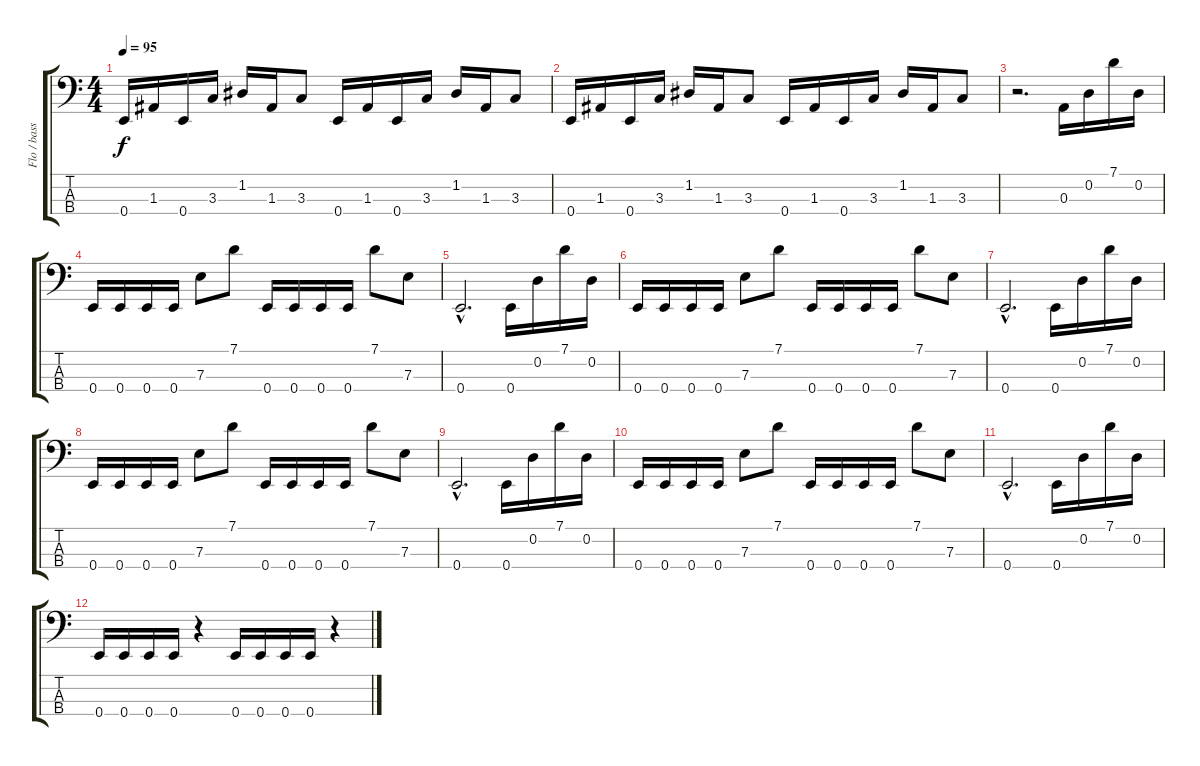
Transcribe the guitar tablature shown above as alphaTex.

\track ("Flo / bass" "Flo / bass") {instrument electricbassfinger}
\staff {score tabs}
\tuning (G2 D2 A1 E1) {hide}
\ts (4 4)
\tempo 95
\clef f4
\ks c
0.4.16{dy f} 1.3.16 0.4.16 3.3.16 1.2.16 1.3.16 3.3.8 0.4.16 1.3.16 0.4.16 3.3.16 1.2.16 1.3.16 3.3.8 |
0.4.16 1.3.16 0.4.16 3.3.16 1.2.16 1.3.16 3.3.8 0.4.16 1.3.16 0.4.16 3.3.16 1.2.16 1.3.16 3.3.8 |
r.2{d} 0.3.16 0.2.16 7.1.16 0.2.16 |
0.4.16{volume 16} 0.4.16 0.4.16 0.4.16 7.3.8 7.1.8 0.4.16 0.4.16 0.4.16 0.4.16 7.1.8 7.3.8 |
0.4{hac}.2{d} 0.4.16 0.2.16 7.1.16 0.2.16 |
0.4.16{volume 16} 0.4.16 0.4.16 0.4.16 7.3.8 7.1.8 0.4.16 0.4.16 0.4.16 0.4.16 7.1.8 7.3.8 |
0.4{hac}.2{d} 0.4.16 0.2.16 7.1.16 0.2.16 |
0.4.16{volume 16} 0.4.16 0.4.16 0.4.16 7.3.8 7.1.8 0.4.16 0.4.16 0.4.16 0.4.16 7.1.8 7.3.8 |
0.4{hac}.2{d} 0.4.16 0.2.16 7.1.16 0.2.16 |
0.4.16{volume 16} 0.4.16 0.4.16 0.4.16 7.3.8 7.1.8 0.4.16 0.4.16 0.4.16 0.4.16 7.1.8 7.3.8 |
0.4{hac}.2{d} 0.4.16 0.2.16 7.1.16 0.2.16 |
0.4.16{volume 16 instrument slapbass1} 0.4.16 0.4.16 0.4.16 r.4 0.4.16 0.4.16 0.4.16 0.4.16 r.4
